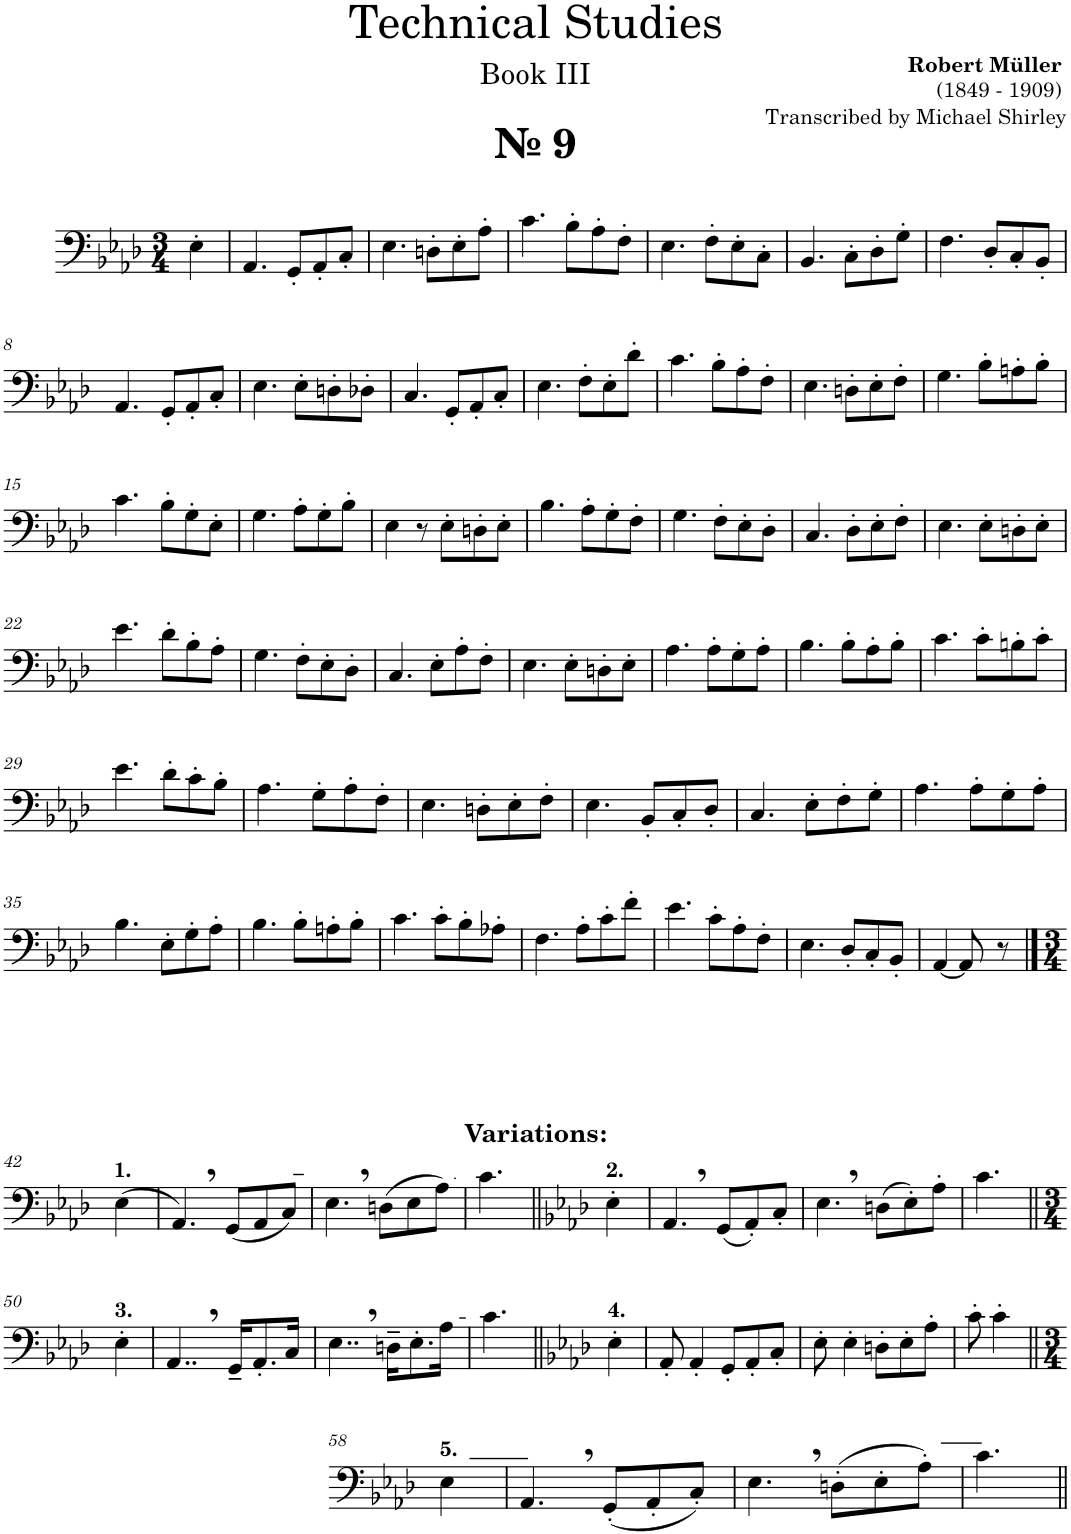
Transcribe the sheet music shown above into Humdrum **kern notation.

**kern
*part1
*staff1
*I"Trombone
*I'Tbn.
*clefF4
*k[b-e-a-d-]
*M3/4
=1
!LO:TX:a:B:t=№ 9
4E-'\
=2
4.AA-/
8GG'/L
8AA-'/
8C'/J
=3
4.E-\
8Dn'\L
8E-'\
8A-'\J
=4
4.c\
8B-'\L
8A-'\
8F'\J
=5
4.E-\
8F'\L
8E-'\
8C'\J
=6
4.BB-/
8C'\L
8D-'\
8G'\J
=7
4.F\
8D-'/L
8C'/
8BB-'/J
!!LO:LB:g=z
=8
4.AA-/
8GG'/L
8AA-'/
8C'/J
=9
4.E-\
8E-'\L
8Dn'\
8D-X'\J
=10
4.C/
8GG'/L
8AA-'/
8C'/J
=11
4.E-\
8F'\L
8E-'\
8d-'\J
=12
4.c\
8B-'\L
8A-'\
8F'\J
=13
4.E-\
8Dn'\L
8E-'\
8F'\J
=14
4.G\
8B-'\L
8An'\
8B-'\J
!!LO:LB:g=z
=15
4.c\
8B-'\L
8G'\
8E-'\J
=16
4.G\
8A-'\L
8G'\
8B-'\J
=17
4E-\
8r
8E-'\L
8Dn'\
8E-'\J
=18
4.B-\
8A-'\L
8G'\
8F'\J
=19
4.G\
8F'\L
8E-'\
8D-'\J
=20
4.C/
8D-'\L
8E-'\
8F'\J
=21
4.E-\
8E-'\L
8Dn'\
8E-'\J
!!LO:LB:g=z
=22
4.e-\
8d-'\L
8B-'\
8A-'\J
=23
4.G\
8F'\L
8E-'\
8D-'\J
=24
4.C/
8E-'\L
8A-'\
8F'\J
=25
4.E-\
8E-'\L
8Dn'\
8E-'\J
=26
4.A-\
8A-'\L
8G'\
8A-'\J
=27
4.B-\
8B-'\L
8A-'\
8B-'\J
=28
4.c\
8c'\L
8Bn'\
8c'\J
!!LO:LB:g=z
=29
4.e-\
8d-'\L
8c'\
8B-'\J
=30
4.A-\
8G'\L
8A-'\
8F'\J
=31
4.E-\
8Dn'\L
8E-'\
8F'\J
=32
4.E-\
8BB-'/L
8C'/
8D-'/J
=33
4.C/
8E-'\L
8F'\
8G'\J
=34
4.A-\
8A-'\L
8G'\
8A-'\J
!!LO:LB:g=z
=35
4.B-\
8E-'\L
8G'\
8A-'\J
=36
4.B-\
8B-'\L
8An'\
8B-'\J
=37
4.c\
8c'\L
8B-'\
8A-X'\J
=38
4.F\
8A-'\L
8c'\
8f'\J
=39
4.e-\
8c'\L
8A-'\
8F'\J
=40
4.E-\
8D-'/L
8C'/
8BB-'/J
=41
[4AA-/
8AA-/]
8r
!!LO:LB:g=z
==42
*M3/4
!LO:TX:a:B:t=1.
(4E-\
=43
4.AA-,/)
(8GG/L
8AA-/
8C/J)
=44
4.E-,\
(8Dn\L
8E-\
8A-\J)
=45
4.c\
=46||
*k[b-e-a-d-]
*M3/4
!LO:TX:a:B:t=2.
4E-'\
=47
4.AA-,/
(8GG/L
8AA-'/)
8C'/J
=48
4.E-,\
(8Dn\L
8E-'\)
8A-'\J
=49
4.c\
!!LO:LB:g=z
=50||
*M3/4
!LO:TX:a:B:t=3.
4E-'\
=51
4..AA-,/
16GG~/LL
8.AA-'/
16C/JL
=52
4..E-,\
16Dn~\LL
8.E-'\
16A-\JL
=53
4.c\
=54||
*k[b-e-a-d-]
*M3/4
!LO:TX:a:B:t=4.
4E-'\
=55
8AA-'/
4AA-'/
8GG'/L
8AA-'/
8C'/J
=56
8E-'\
4E-'\
8Dn'\L
8E-'\
8A-'\J
=57
8c'\
4c'\
!!LO:LB:g=z
=58||
*M3/4
!LO:TX:a:B:t=5.
4E-\
=59
4.AA-,/
(8GG'/L
8AA-'/
8C'/J)
=60
4.E-,\
(8Dn'\L
8E-'\
8A-'\J)
=60X1
4.c\
=||
*-
